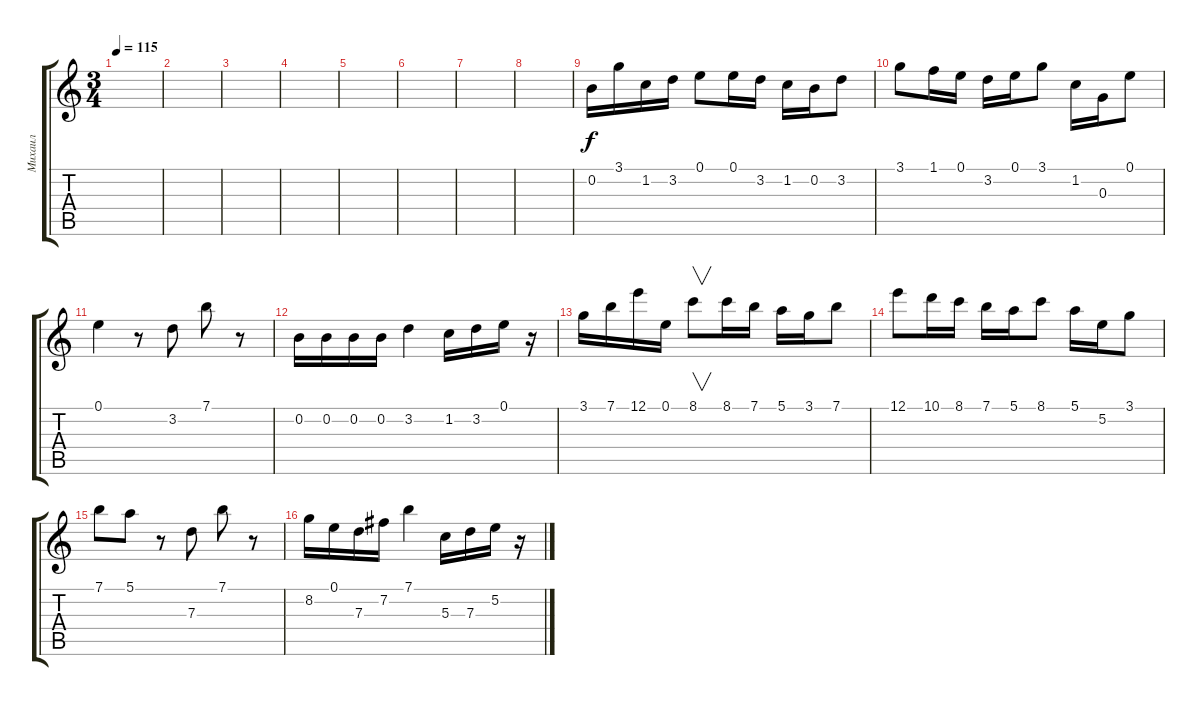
\track ("Михаил" "Михаил") {instrument distortionguitar}
\staff {score tabs}
\tuning (E4 B3 G3 D3 A2 E2) {hide}
\ts (3 4)
\tempo 115
\clef g2
\ks c
|
|
|
|
|
|
|
|
0.2.16 3.1.16 1.2.16 3.2.16 0.1.8 0.1.16 3.2.16 1.2.16 0.2.16 3.2.8 |
3.1.8 1.1.16 0.1.16 3.2.16 0.1.16 3.1.8 1.2.16 0.3.16 0.1.8 |
0.1.4 r.8 3.2.8 7.1.8 r.8 |
0.2.16 0.2.16 0.2.16 0.2.16 3.2.4 1.2.16 3.2.16 0.1.16 r.16 |
3.1.16 7.1.16 12.1.16 0.1.16 8.1.8{v} 8.1.16 7.1.16 5.1.16 3.1.16 7.1.8 |
12.1.8 10.1.16 8.1.16 7.1.16 5.1.16 8.1.8 5.1.16 5.2.16 3.1.8 |
7.1.8 5.1.8 r.8 7.3.8 7.1.8 r.8 |
8.2.16 0.1.16 7.3.16 7.2.16 7.1.4 5.3.16 7.3.16 5.2.16 r.16
